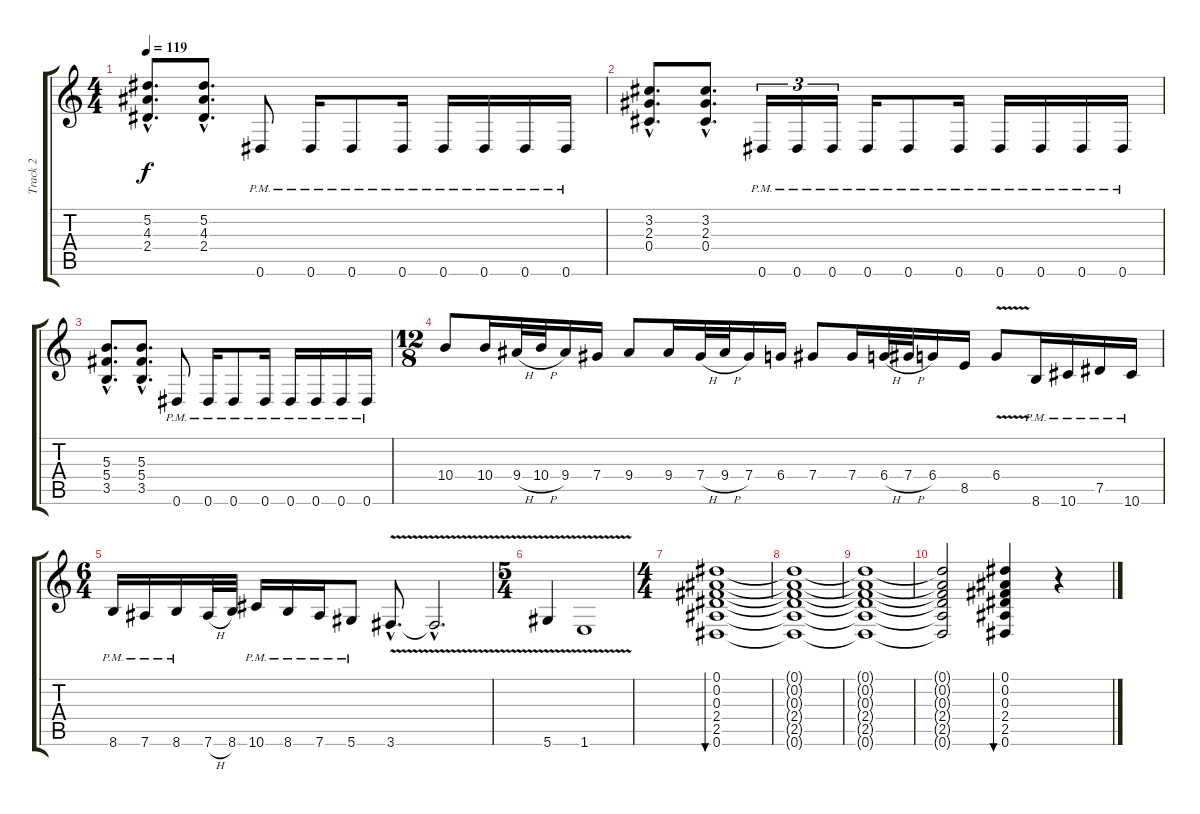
\track ("Track 2" "Track 2") {instrument overdrivenguitar}
\staff {score tabs}
\tuning (Eb4 Bb3 Gb3 Db3 Ab2 Eb2) {hide}
\ts (4 4)
\tempo 119
\clef g2
\ks c
(5.2{hac} 4.3{hac} 2.4{hac}).8{d dy f} (5.2{hac} 4.3{hac} 2.4{hac}).8{d} 0.6{pm}.8 0.6{pm}.16 0.6{pm}.8 0.6{pm}.16 0.6{pm}.16 0.6{pm}.16 0.6{pm}.16 0.6{pm}.16 |
(3.2{hac} 2.3{hac} 0.4{hac}).8{d} (3.2{hac} 2.3{hac} 0.4{hac}).8{d} 0.6{pm}.16{tu (3 2)} 0.6{pm}.16{tu (3 2)} 0.6{pm}.16{tu (3 2)} 0.6{pm}.16 0.6{pm}.8 0.6{pm}.16 0.6{pm}.16 0.6{pm}.16 0.6{pm}.16 0.6{pm}.16 |
(5.3{hac} 5.4{hac} 3.5{hac}).8{d} (5.3{hac} 5.4{hac} 3.5{hac}).8{d} 0.6{pm}.8 0.6{pm}.16 0.6{pm}.8 0.6{pm}.16 0.6{pm}.16 0.6{pm}.16 0.6{pm}.16 0.6{pm}.16 |
\ts (12 8)
10.4.8 10.4.16 9.4{h}.32 10.4{h}.32 9.4.16 7.4.16 9.4.8 9.4.16 7.4{h}.32 9.4{h}.32 7.4.16 6.4.16 7.4.8 7.4.16 6.4{h}.32 7.4{h}.32 6.4.16 8.5.16 6.4{v}.8 8.6{pm}.16 10.6{pm}.16 7.5{pm}.16 10.6{pm}.16 |
\ts (6 4)
8.6{pm}.16 7.6{pm}.16 8.6{pm}.16 7.6{h}.32 8.6.32 10.6{pm}.16 8.6{pm}.16 7.6{pm}.16 5.6{pm}.8 3.6{v hac}.8{d} 3.6{hac t}.2{d} |
\ts (5 4)
5.6{v}.4 1.6{v}.1 |
\ts (4 4)
(0.1 0.2 0.3 2.4 2.5 0.6).1{bu 60} |
(0.1{t} 0.2{t} 0.3{t} 2.4{t} 2.5{t} 0.6{t}).1 |
(0.1{t} 0.2{t} 0.3{t} 2.4{t} 2.5{t} 0.6{t}).1 |
(0.1{t} 0.2{t} 0.3{t} 2.4{t} 2.5{t} 0.6{t}).2 (0.1 0.2 0.3 2.4 2.5 0.6).4{bu 60} r.4
